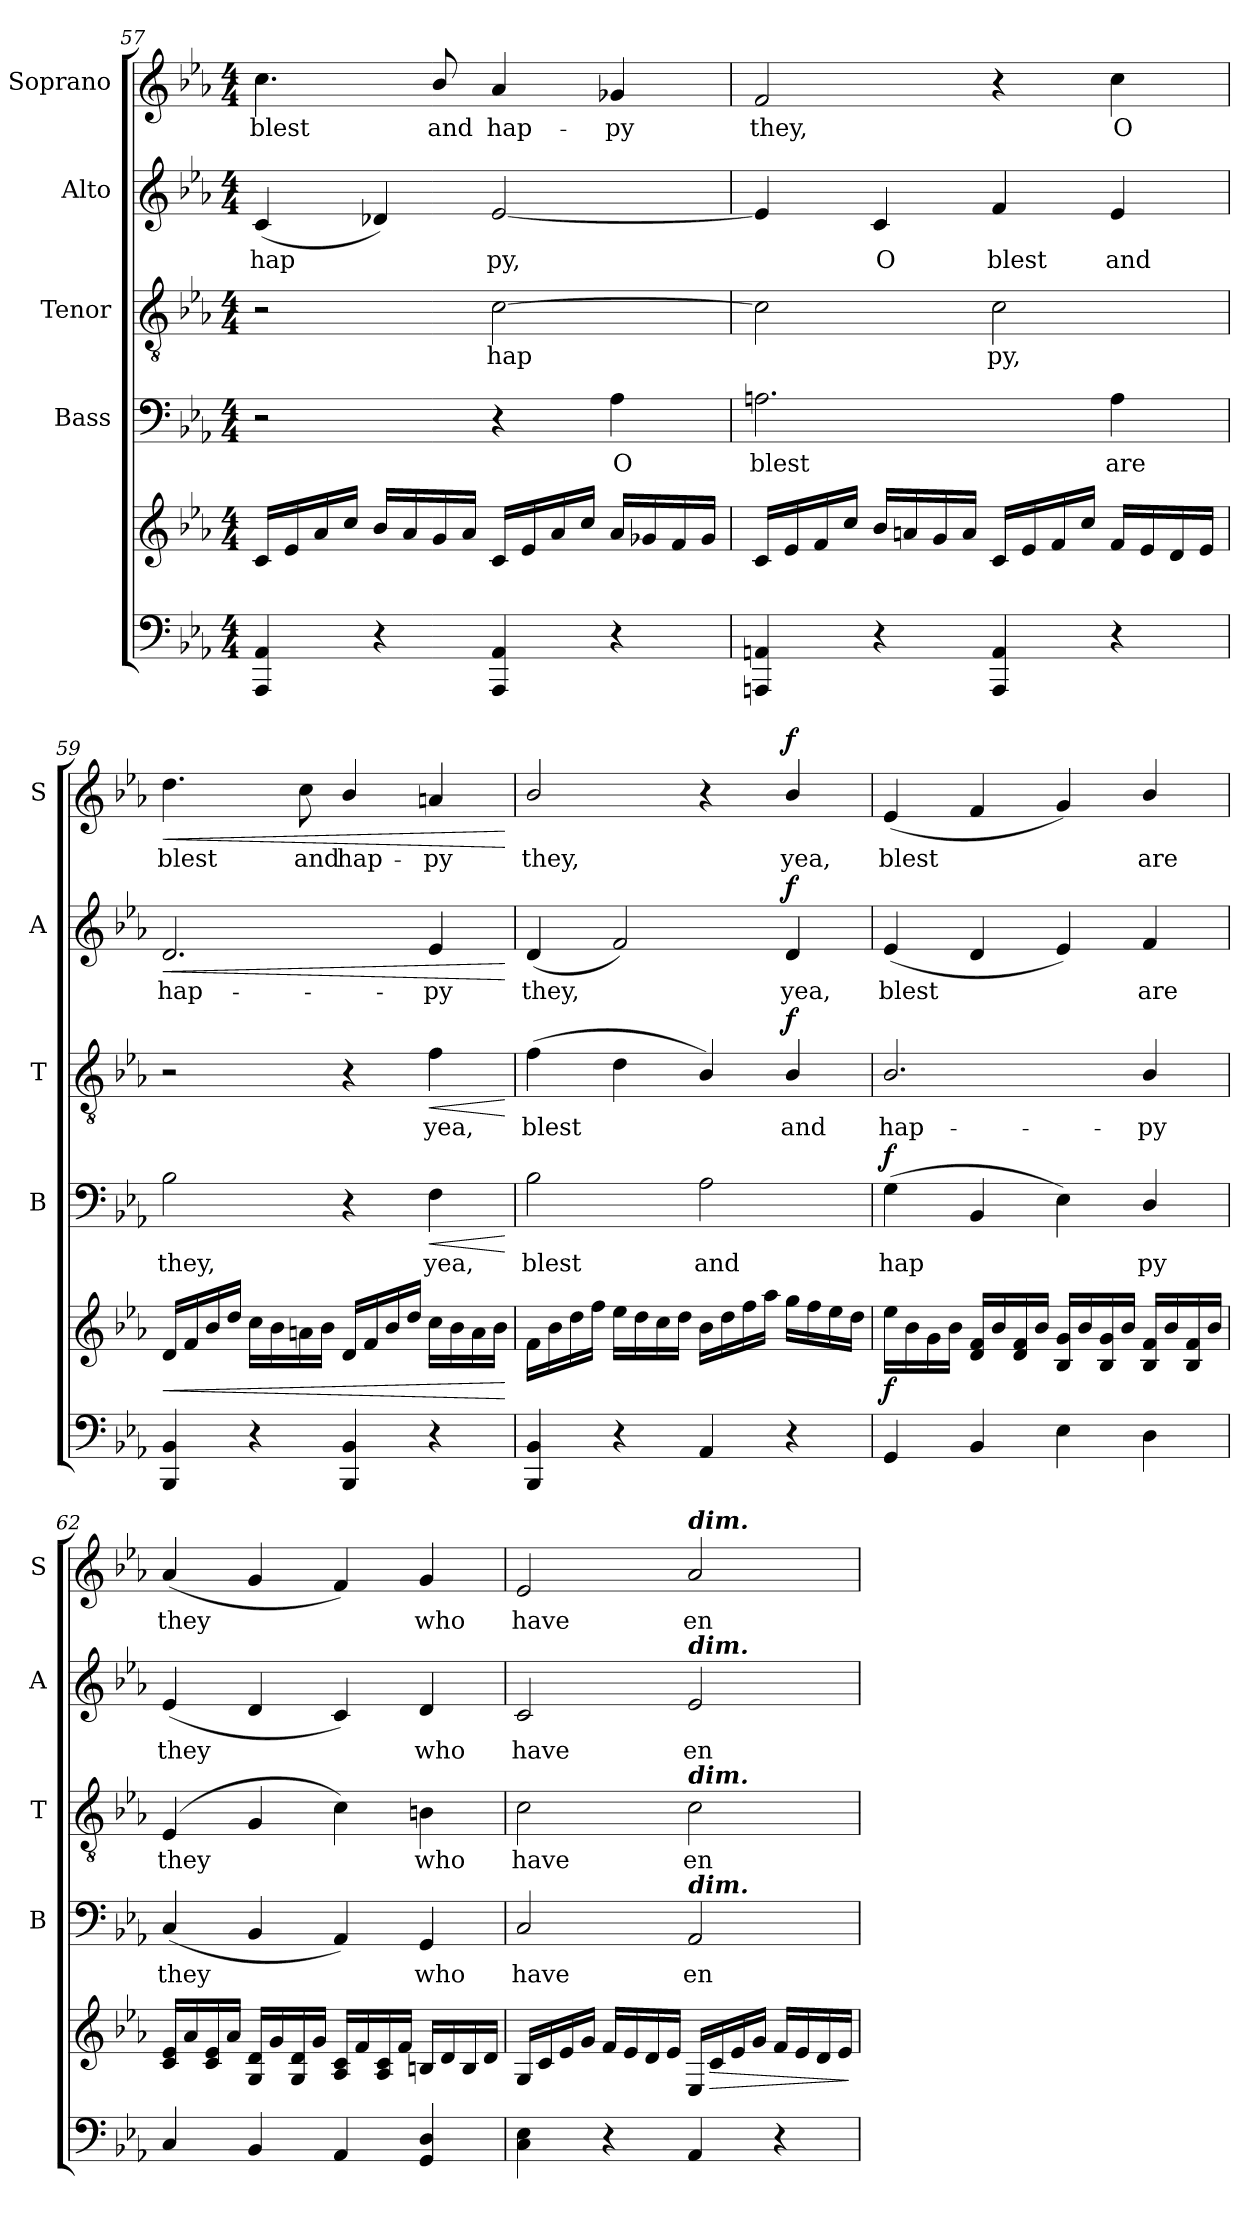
**kern	**kern	**dynam	**kern	**text	**dynam	**kern	**text	**dynam	**kern	**text	**dynam	**kern	**text	**dynam
*part6	*part5	*part5	*part4	*part4	*part4	*part3	*part3	*part3	*part2	*part2	*part2	*part1	*part1	*part1
*staff6	*staff5	*staff5	*staff4	*staff4	*staff4	*staff3	*staff3	*staff3	*staff2	*staff2	*staff2	*staff1	*staff1	*staff1
*	*	*	*I"Bass	*	*	*I"Tenor	*	*	*I"Alto	*	*	*I"Soprano	*	*
*	*	*	*I'B	*	*	*I'T	*	*	*I'A	*	*	*I'S	*	*
*clefF4	*clefG2	*	*clefF4	*	*	*clefGv2	*	*	*clefG2	*	*	*clefG2	*	*
*k[b-e-a-]	*k[b-e-a-]	*	*k[b-e-a-]	*	*	*k[b-e-a-]	*	*	*k[b-e-a-]	*	*	*k[b-e-a-]	*	*
*E-:	*E-:	*	*E-:	*	*	*E-:	*	*	*E-:	*	*	*E-:	*	*
*M4/4	*M4/4	*	*M4/4	*	*	*M4/4	*	*	*M4/4	*	*	*M4/4	*	*
=57	=57	=57	=57	=57	=57	=57	=57	=57	=57	=57	=57	=57	=57	=57
!	!	!	!	!	!	!	!	!	!	!LO:LY:b	!	!	!LO:LY:b	!
4AAA-/ 4AA-/	16c/LL	.	2r	.	.	2r	.	.	(<4c/	hap­	.	4.cc\	blest	.
.	16e-/	.	.	.	.	.	.	.	.	.	.	.	.	.
.	16a-/	.	.	.	.	.	.	.	.	.	.	.	.	.
.	16cc/JJ	.	.	.	.	.	.	.	.	.	.	.	.	.
4r	16b-/LL	.	.	.	.	.	.	.	4d-X/)	.	.	.	.	.
.	16a-/	.	.	.	.	.	.	.	.	.	.	.	.	.
!	!	!	!	!	!	!	!	!	!	!	!	!	!LO:LY:b	!
.	16g/	.	.	.	.	.	.	.	.	.	.	8b-/	and	.
.	16a-/JJ	.	.	.	.	.	.	.	.	.	.	.	.	.
!	!	!	!	!	!	!	!LO:LY:b	!	!	!LO:LY:b	!	!	!LO:LY:b	!
4AAA-/ 4AA-/	16c/LL	.	4r	.	.	[2c\	hap­	.	[2e-/	py,	.	4a-/	hap-	.
.	16e-/	.	.	.	.	.	.	.	.	.	.	.	.	.
.	16a-/	.	.	.	.	.	.	.	.	.	.	.	.	.
.	16cc/JJ	.	.	.	.	.	.	.	.	.	.	.	.	.
!	!	!	!	!LO:LY:b	!	!	!	!	!	!	!	!	!LO:LY:b	!
4r	16a-/LL	.	4A-\	O	.	.	.	.	.	.	.	4g-X/	-py	.
.	16g-X/	.	.	.	.	.	.	.	.	.	.	.	.	.
.	16f/	.	.	.	.	.	.	.	.	.	.	.	.	.
.	16g-/JJ	.	.	.	.	.	.	.	.	.	.	.	.	.
=58	=58	=58	=58	=58	=58	=58	=58	=58	=58	=58	=58	=58	=58	=58
!	!	!	!	!LO:LY:b	!	!	!	!	!	!	!	!	!LO:LY:b	!
4AAAn/ 4AAn/	16c/LL	.	2.An\	blest	.	2c\]	.	.	4e-/]	.	.	2f/	they,	.
.	16e-/	.	.	.	.	.	.	.	.	.	.	.	.	.
.	16f/	.	.	.	.	.	.	.	.	.	.	.	.	.
.	16cc/JJ	.	.	.	.	.	.	.	.	.	.	.	.	.
!	!	!	!	!	!	!	!	!	!	!LO:LY:b	!	!	!	!
4r	16b-/LL	.	.	.	.	.	.	.	4c/	O	.	.	.	.
.	16an/	.	.	.	.	.	.	.	.	.	.	.	.	.
.	16g/	.	.	.	.	.	.	.	.	.	.	.	.	.
.	16a/JJ	.	.	.	.	.	.	.	.	.	.	.	.	.
!	!	!	!	!	!	!	!LO:LY:b	!	!	!LO:LY:b	!	!	!	!
4AAA/ 4AA/	16c/LL	.	.	.	.	2c\	py,	.	4f/	blest	.	4r	.	.
.	16e-/	.	.	.	.	.	.	.	.	.	.	.	.	.
.	16f/	.	.	.	.	.	.	.	.	.	.	.	.	.
.	16cc/JJ	.	.	.	.	.	.	.	.	.	.	.	.	.
!	!	!	!	!LO:LY:b	!	!	!	!	!	!LO:LY:b	!	!	!LO:LY:b	!
4r	16f/LL	.	4A\	are	.	.	.	.	4e-/	and	.	4cc\	O	.
.	16e-/	.	.	.	.	.	.	.	.	.	.	.	.	.
.	16d/	.	.	.	.	.	.	.	.	.	.	.	.	.
.	16e-/JJ	.	.	.	.	.	.	.	.	.	.	.	.	.
=59	=59	=59	=59	=59	=59	=59	=59	=59	=59	=59	=59	=59	=59	=59
!	!	!LO:HP:b	!	!LO:LY:b	!	!	!	!	!	!LO:LY:b	!LO:HP:b	!	!LO:LY:b	!LO:HP:b
4BBB-/ 4BB-/	16d/LL	<	2B-\	they,	.	2r	.	.	2.d/	hap-	<	4.dd\	blest	<
.	16f/	.	.	.	.	.	.	.	.	.	.	.	.	.
.	16b-/	.	.	.	.	.	.	.	.	.	.	.	.	.
.	16dd/JJ	.	.	.	.	.	.	.	.	.	.	.	.	.
4r	16cc\LL	.	.	.	.	.	.	.	.	.	.	.	.	.
.	16b-\	.	.	.	.	.	.	.	.	.	.	.	.	.
!	!	!	!	!	!	!	!	!	!	!	!	!	!LO:LY:b	!
.	16an\	.	.	.	.	.	.	.	.	.	.	8cc\	and	.
.	16b-\JJ	.	.	.	.	.	.	.	.	.	.	.	.	.
!	!	!	!	!	!	!	!	!	!	!	!	!	!LO:LY:b	!
4BBB-/ 4BB-/	16d/LL	.	4r	.	.	4r	.	.	.	.	.	4b-/	hap-	.
.	16f/	.	.	.	.	.	.	.	.	.	.	.	.	.
.	16b-/	.	.	.	.	.	.	.	.	.	.	.	.	.
.	16dd/JJ	.	.	.	.	.	.	.	.	.	.	.	.	.
!	!	!	!	!LO:LY:b	!LO:HP:b	!	!LO:LY:b	!LO:HP:b	!	!LO:LY:b	!	!	!LO:LY:b	!
4r	16cc\LL	.	4F\	yea,	<	4f\	yea,	<	4e-/	-py	.	4an/	-py	.
.	16b-\	.	.	.	.	.	.	.	.	.	.	.	.	.
.	16a\	.	.	.	.	.	.	.	.	.	.	.	.	.
.	16b-\JJ	.	.	.	.	.	.	.	.	.	.	.	.	.
.	.	[	.	.	[	.	.	[	.	.	[	.	.	[
!!LO:PB:g=z
=60	=60	=60	=60	=60	=60	=60	=60	=60	=60	=60	=60	=60	=60	=60
!	!	!	!	!LO:LY:b	!	!	!LO:LY:b	!	!	!LO:LY:b	!	!	!LO:LY:b	!
4BBB-/ 4BB-/	16f\LL	.	2B-\	blest	.	(>4f\	blest	.	(<4d/	they,	.	2b-/	they,	.
.	16b-\	.	.	.	.	.	.	.	.	.	.	.	.	.
.	16dd\	.	.	.	.	.	.	.	.	.	.	.	.	.
.	16ff\JJ	.	.	.	.	.	.	.	.	.	.	.	.	.
4r	16ee-\LL	.	.	.	.	4d\	.	.	2f/)	.	.	.	.	.
.	16dd\	.	.	.	.	.	.	.	.	.	.	.	.	.
.	16cc\	.	.	.	.	.	.	.	.	.	.	.	.	.
.	16dd\JJ	.	.	.	.	.	.	.	.	.	.	.	.	.
!	!	!	!	!LO:LY:b	!	!	!	!	!	!	!	!	!	!
4AA-/	16b-\LL	.	2A-\	and	.	4B-/)	.	.	.	.	.	4r	.	.
.	16dd\	.	.	.	.	.	.	.	.	.	.	.	.	.
.	16ff\	.	.	.	.	.	.	.	.	.	.	.	.	.
.	16aa-\JJ	.	.	.	.	.	.	.	.	.	.	.	.	.
!	!	!	!	!	!	!	!LO:LY:b	!LO:DY:b	!	!LO:LY:b	!LO:DY:b	!	!LO:LY:b	!LO:DY:b
4r	16gg\LL	.	.	.	.	4B-/	and	f	4d/	yea,	f	4b-/	yea,	f
.	16ff\	.	.	.	.	.	.	.	.	.	.	.	.	.
.	16ee-\	.	.	.	.	.	.	.	.	.	.	.	.	.
.	16dd\JJ	.	.	.	.	.	.	.	.	.	.	.	.	.
=61	=61	=61	=61	=61	=61	=61	=61	=61	=61	=61	=61	=61	=61	=61
!	!	!LO:DY:b	!	!LO:LY:b	!LO:DY:b	!	!LO:LY:b	!	!	!LO:LY:b	!	!	!LO:LY:b	!
4GG/	16ee-\LL	f	(>4G\	hap­	f	2.B-/	hap-	.	(<4e-/	blest	.	(<4e-/	blest	.
.	16b-\	.	.	.	.	.	.	.	.	.	.	.	.	.
.	16g\	.	.	.	.	.	.	.	.	.	.	.	.	.
.	16b-\JJ	.	.	.	.	.	.	.	.	.	.	.	.	.
4BB-/	16d/ 16f/LL	.	4BB-/	.	.	.	.	.	4d/	.	.	4f/	.	.
.	16b-/	.	.	.	.	.	.	.	.	.	.	.	.	.
.	16d/ 16f/	.	.	.	.	.	.	.	.	.	.	.	.	.
.	16b-/JJ	.	.	.	.	.	.	.	.	.	.	.	.	.
4E-\	16B-/ 16g/LL	.	4E-\)	.	.	.	.	.	4e-/)	.	.	4g/)	.	.
.	16b-/	.	.	.	.	.	.	.	.	.	.	.	.	.
.	16B-/ 16g/	.	.	.	.	.	.	.	.	.	.	.	.	.
.	16b-/JJ	.	.	.	.	.	.	.	.	.	.	.	.	.
!	!	!	!	!LO:LY:b	!	!	!LO:LY:b	!	!	!LO:LY:b	!	!	!LO:LY:b	!
4D\	16B-/ 16f/LL	.	4D/	py	.	4B-/	-py	.	4f/	are	.	4b-/	are	.
.	16b-/	.	.	.	.	.	.	.	.	.	.	.	.	.
.	16B-/ 16f/	.	.	.	.	.	.	.	.	.	.	.	.	.
.	16b-/JJ	.	.	.	.	.	.	.	.	.	.	.	.	.
=62	=62	=62	=62	=62	=62	=62	=62	=62	=62	=62	=62	=62	=62	=62
!	!	!	!	!LO:LY:b	!	!	!LO:LY:b	!	!	!LO:LY:b	!	!	!LO:LY:b	!
4C/	16c/ 16e-/LL	.	(<4C/	they	.	(<4E-/	they	.	(<4e-/	they	.	(<4a-/	they	.
.	16a-/	.	.	.	.	.	.	.	.	.	.	.	.	.
.	16c/ 16e-/	.	.	.	.	.	.	.	.	.	.	.	.	.
.	16a-/JJ	.	.	.	.	.	.	.	.	.	.	.	.	.
4BB-/	16G/ 16d/LL	.	4BB-/	.	.	4G/	.	.	4d/	.	.	4g/	.	.
.	16g/	.	.	.	.	.	.	.	.	.	.	.	.	.
.	16G/ 16d/	.	.	.	.	.	.	.	.	.	.	.	.	.
.	16g/JJ	.	.	.	.	.	.	.	.	.	.	.	.	.
4AA-/	16A-/ 16c/LL	.	4AA-/)	.	.	4c\)	.	.	4c/)	.	.	4f/)	.	.
.	16f/	.	.	.	.	.	.	.	.	.	.	.	.	.
.	16A-/ 16c/	.	.	.	.	.	.	.	.	.	.	.	.	.
.	16f/JJ	.	.	.	.	.	.	.	.	.	.	.	.	.
!	!	!	!	!LO:LY:b	!	!	!LO:LY:b	!	!	!LO:LY:b	!	!	!LO:LY:b	!
4GG/ 4D/	16Bn/LL	.	4GG/	who	.	4Bn\	who	.	4d/	who	.	4g/	who	.
.	16d/	.	.	.	.	.	.	.	.	.	.	.	.	.
.	16B/	.	.	.	.	.	.	.	.	.	.	.	.	.
.	16d/JJ	.	.	.	.	.	.	.	.	.	.	.	.	.
=63	=63	=63	=63	=63	=63	=63	=63	=63	=63	=63	=63	=63	=63	=63
!	!	!	!	!LO:LY:b	!	!	!LO:LY:b	!	!	!LO:LY:b	!	!	!LO:LY:b	!
4C\ 4E-\	16G/LL	.	2C/	have	.	2c\	have	.	2c/	have	.	2e-/	have	.
.	16c/	.	.	.	.	.	.	.	.	.	.	.	.	.
.	16e-/	.	.	.	.	.	.	.	.	.	.	.	.	.
.	16g/JJ	.	.	.	.	.	.	.	.	.	.	.	.	.
4r	16f/LL	.	.	.	.	.	.	.	.	.	.	.	.	.
.	16e-/	.	.	.	.	.	.	.	.	.	.	.	.	.
.	16d/	.	.	.	.	.	.	.	.	.	.	.	.	.
.	16e-/JJ	.	.	.	.	.	.	.	.	.	.	.	.	.
!	!	!	!	!	!	!	!	!	!	!	!	!LO:TX:a:Bi:t=dim.	!	!
!	!	!	!	!	!	!	!	!	!LO:TX:a:Bi:t=dim.	!	!	!	!	!
!	!	!	!	!	!	!LO:TX:a:Bi:t=dim.	!	!	!	!	!	!	!	!
!	!	!	!LO:TX:a:Bi:t=dim.	!	!	!	!	!	!	!	!	!	!	!
!	!	!	!	!LO:LY:b	!	!	!LO:LY:b	!	!	!LO:LY:b	!	!	!LO:LY:b	!
4AA-/	16E-/LL	.	2AA-/	en-	.	2c\	en-	.	2e-/	en-	.	2a-/	en-	.
!	!	!LO:HP:b	!	!	!	!	!	!	!	!	!	!	!	!
.	16c/	>	.	.	.	.	.	.	.	.	.	.	.	.
.	16e-/	.	.	.	.	.	.	.	.	.	.	.	.	.
.	16g/JJ	.	.	.	.	.	.	.	.	.	.	.	.	.
4r	16f/LL	.	.	.	.	.	.	.	.	.	.	.	.	.
.	16e-/	.	.	.	.	.	.	.	.	.	.	.	.	.
.	16d/	.	.	.	.	.	.	.	.	.	.	.	.	.
.	16e-/JJ	.	.	.	.	.	.	.	.	.	.	.	.	.
.	.	]	.	.	.	.	.	.	.	.	.	.	.	.
=	=	=	=	=	=	=	=	=	=	=	=	=	=	=
*-	*-	*-	*-	*-	*-	*-	*-	*-	*-	*-	*-	*-	*-	*-
